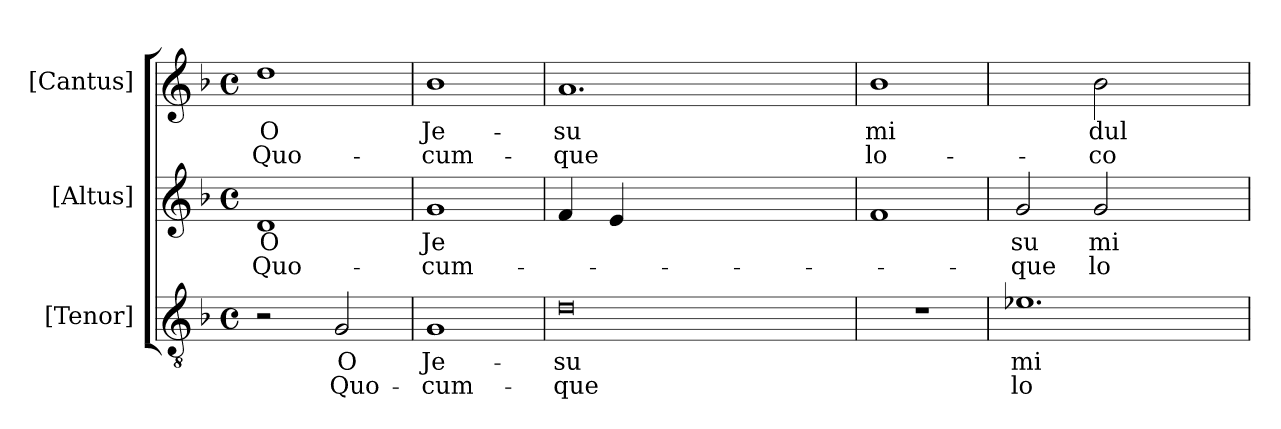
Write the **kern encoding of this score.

**kern	**text	**text	**kern	**text	**text	**kern	**text	**text
*part3	*part3	*part3	*part2	*part2	*part2	*part1	*part1	*part1
*staff3	*staff3	*staff3	*staff2	*staff2	*staff2	*staff1	*staff1	*staff1
*I"[Tenor]	*	*	*I"[Altus]	*	*	*I"[Cantus]	*	*
*I'[Tenor]	*	*	*I'[Altus]	*	*	*I'[Cantus]	*	*
!!LO:PB:g=z
*stria5	*	*	*stria5	*	*	*stria5	*	*
*clefGv2	*	*	*clefG2	*	*	*clefG2	*	*
*k[b-]	*	*	*k[b-]	*	*	*k[b-]	*	*
*F:	*	*	*F:	*	*	*F:	*	*
*M4/4	*	*	*M4/4	*	*	*M4/4	*	*
*met(c)	*	*	*met(c)	*	*	*met(c)	*	*
=1	=1	=1	=1	=1	=1	=1	=1	=1
!	!	!	!	!LO:LY:b:cj	!LO:LY:b:cj	!	!LO:LY:b:cj	!LO:LY:b:cj
2r	.	.	1d	O	Quo-	1dd	O	Quo-
!	!LO:LY:b:cj	!LO:LY:b:cj	!	!	!	!	!	!
2G/	O	Quo-	.	.	.	.	.	.
=2!	=2!	=2!	=2!	=2!	=2!	=2!	=2!	=2!
!	!LO:LY:b:cj	!LO:LY:b:cj	!	!LO:LY:b:cj	!LO:LY:b:cj	!	!LO:LY:b:cj	!LO:LY:b:cj
1G	-Je-	-cum-	1g	-Je-	-cum-	1b-	-Je-	-cum-
=3!	=3!	=3!	=3!	=3!	=3!	=3!	=3!	=3!
!	!LO:LY:b:cj	!LO:LY:b:cj	!	!LO:LY:b:cj	!	!	!LO:LY:b:cj	!LO:LY:b:cj
0d	-su	que	4f/	--	.	1.a	-su	que
!	!	!	!	!LO:LY:b:cj	!	!	!	!
.	.	.	4e/	--	.	.	.	.
.	.	.	1.ryy	.	.	.	.	.
.	.	.	.	.	.	2ryy	.	.
=4!	=4!	=4!	=4!	=4!	=4!	=4!	=4!	=4!
!	!	!	!	!LO:LY:b:cj	!	!	!LO:LY:b:cj	!LO:LY:b:cj
1r	.	.	1f	--	.	1b-	mi	lo-
=5!	=5!	=5!	=5!	=5!	=5!	=5!	=5!	=5!
!	!LO:LY:b:cj	!LO:LY:b:cj	!	!LO:LY:b:cj	!LO:LY:b:cj	!	!	!
1.e-X	mi	lo-	2g/	-su	que	2ryy	.	.
!	!	!	!	!LO:LY:b:cj	!LO:LY:b:cj	!	!LO:LY:b:cj	!LO:LY:b:cj
.	.	.	2g/	mi	lo-	2b-\	-dul-	-co
.	.	.	2ryy	.	.	2ryy	.	.
=!	=!	=!	=!	=!	=!	=!	=!	=!
*-	*-	*-	*-	*-	*-	*-	*-	*-
